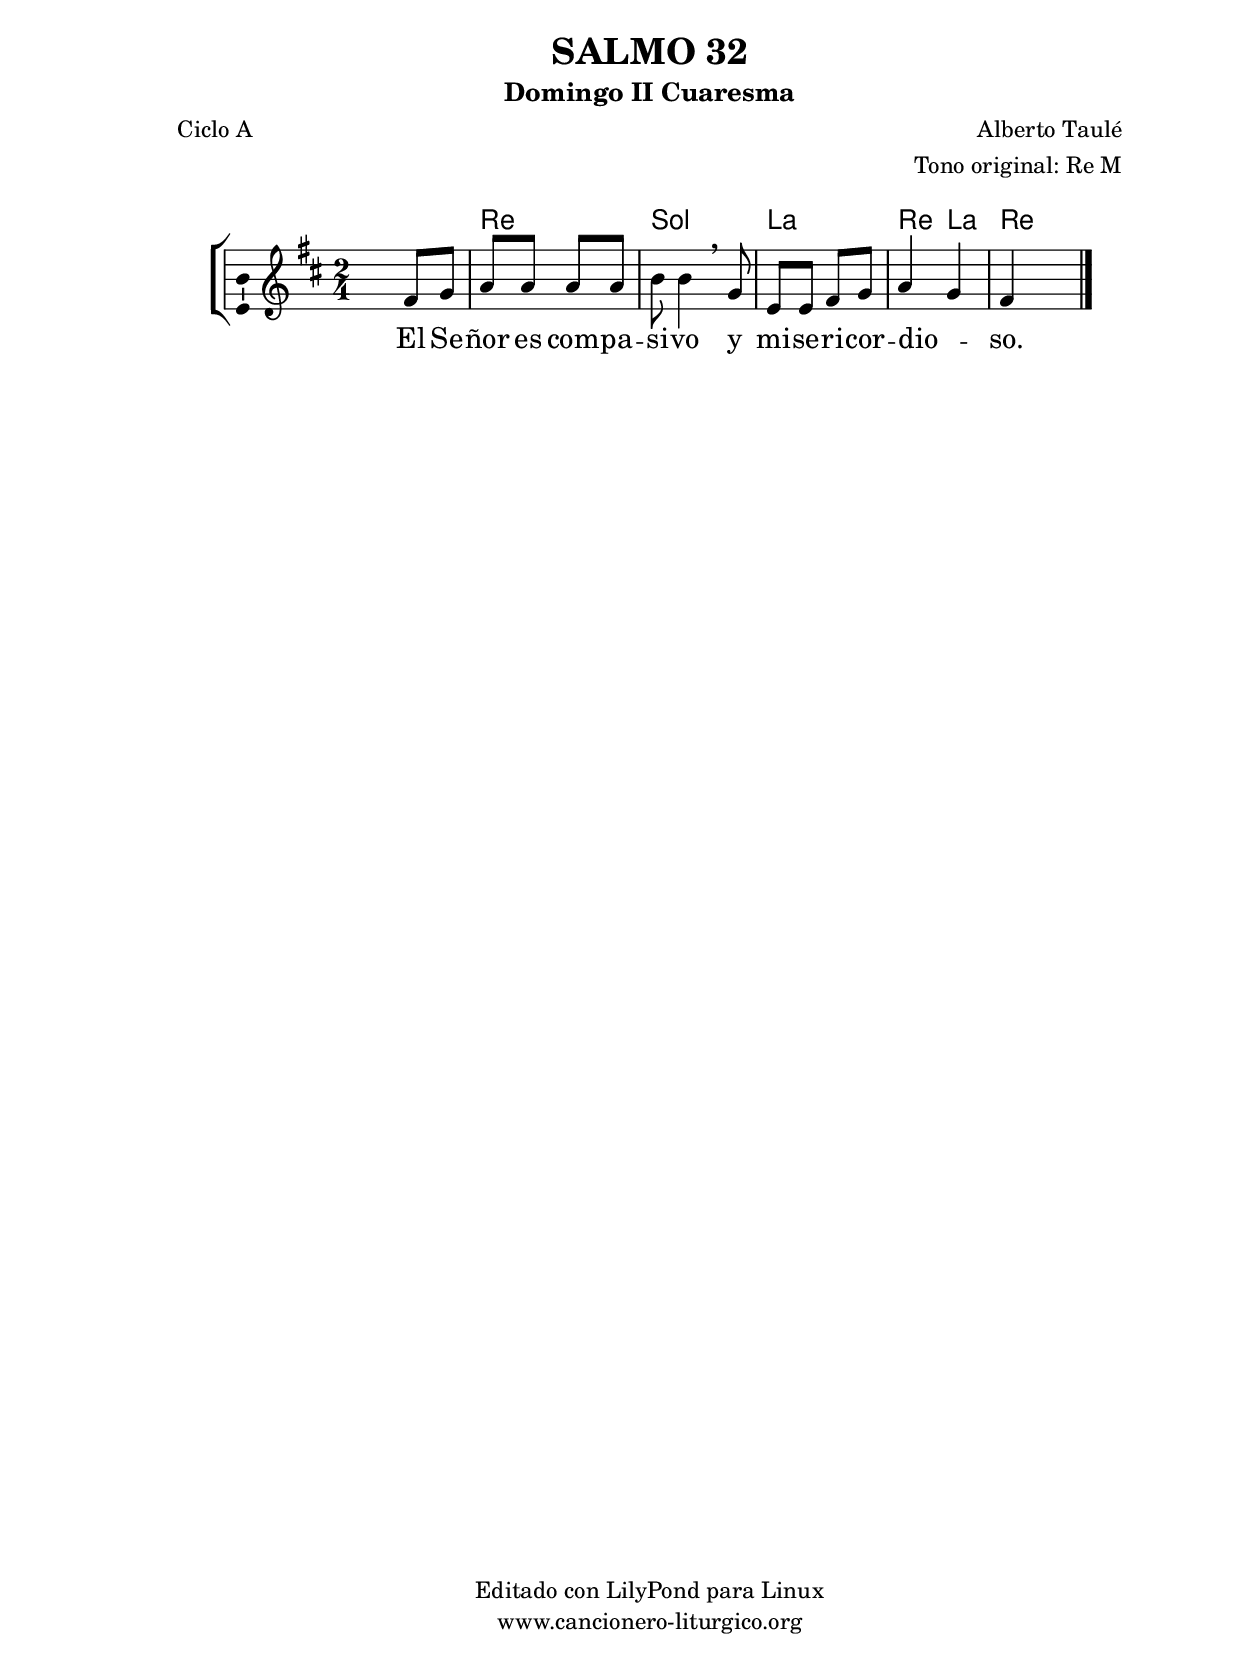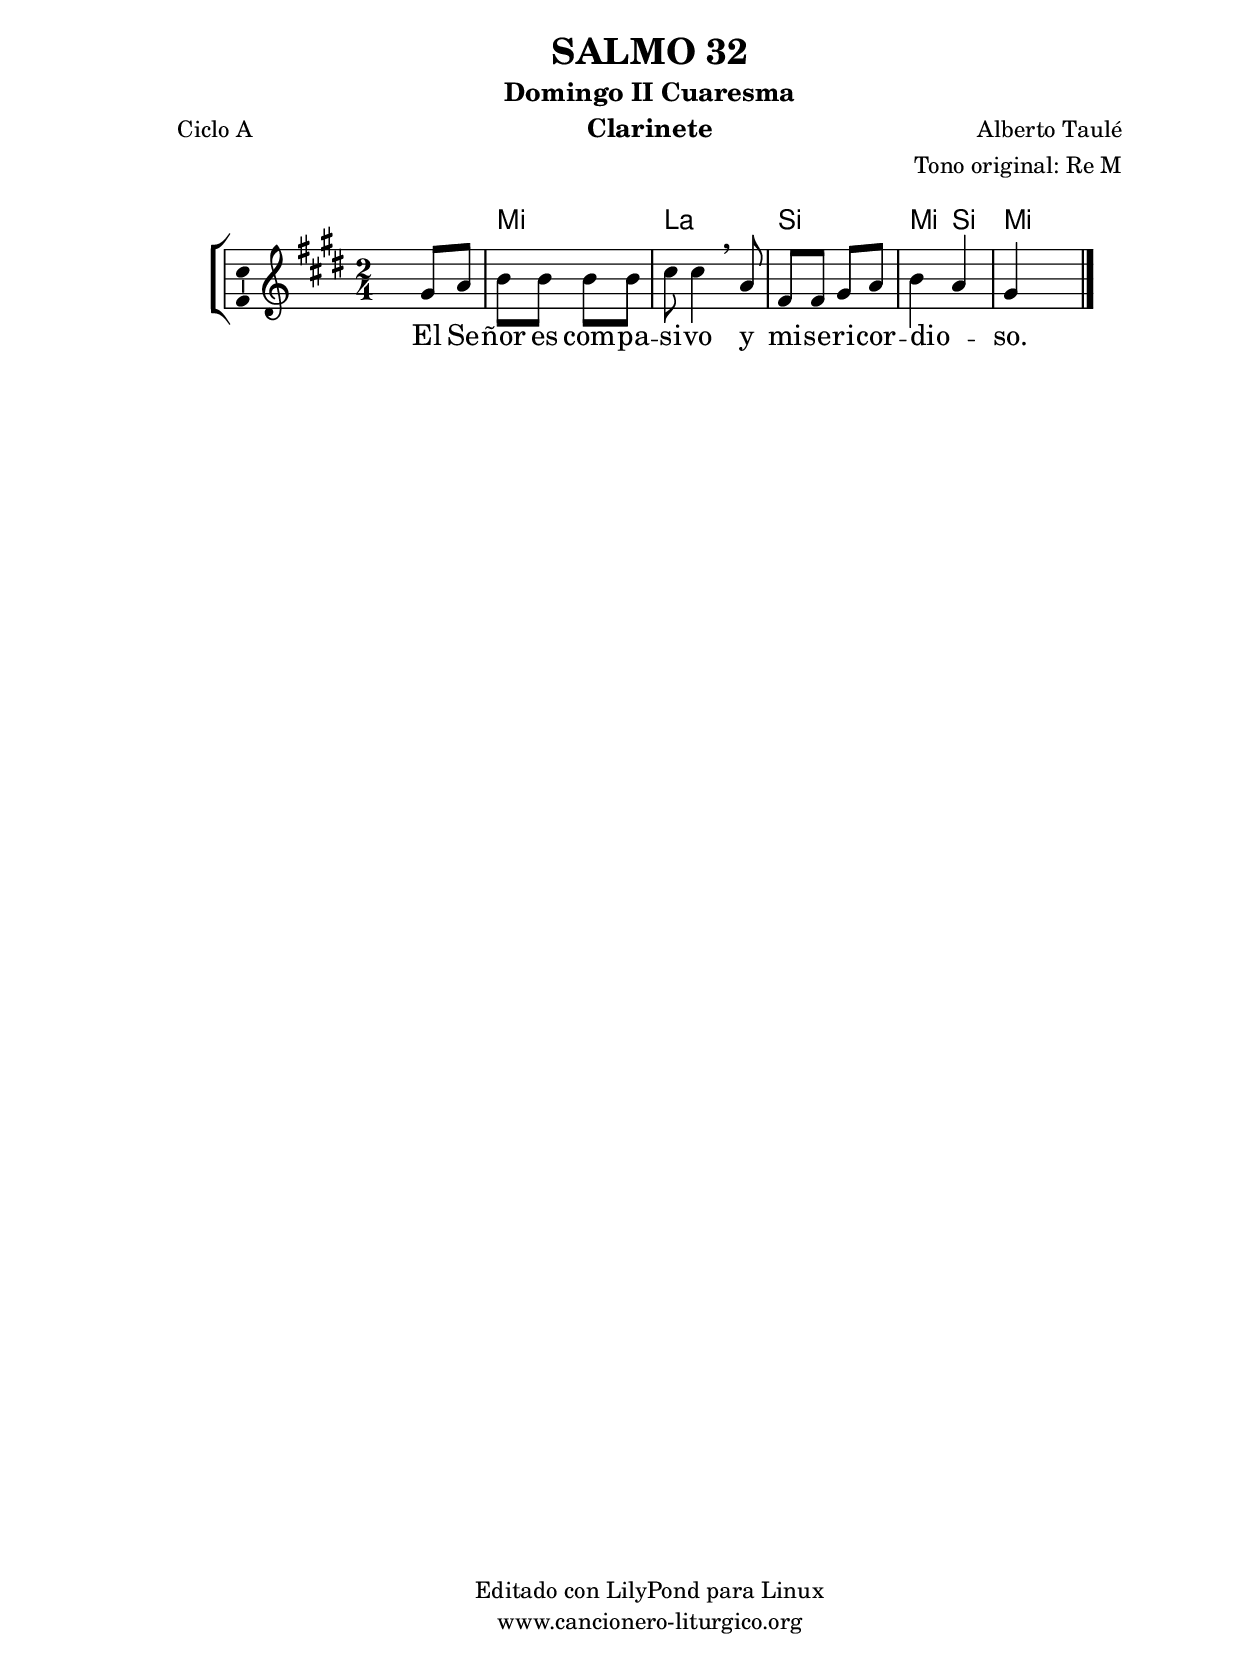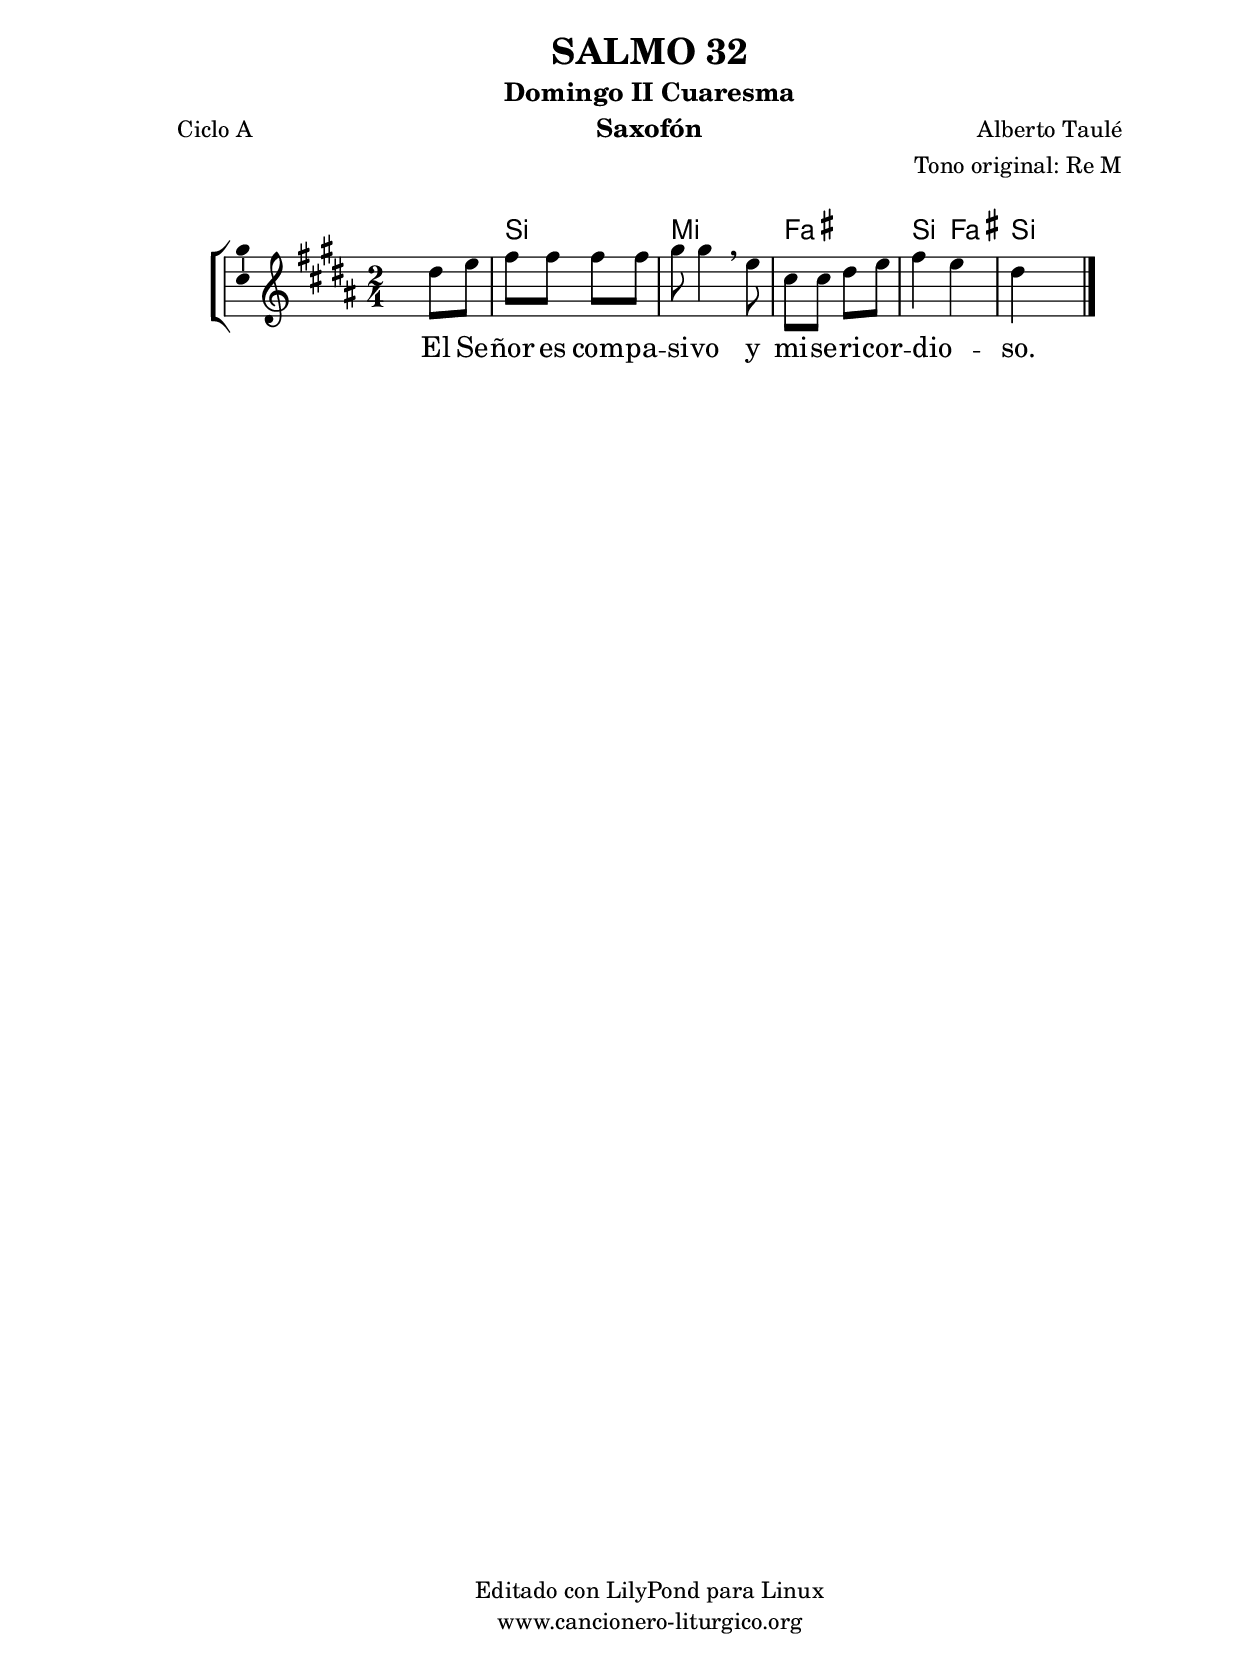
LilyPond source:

%
%para convertir .midi en .wav:
%timidity filename.midi -Ow -o finename.wav
%
%
%Para convertir de .wav a .mp3:
%lame -h -m j filename.wav
%
%
%para escuchar el midi:
%timidity nombrefichero.midi
%


%versión de lilypond para la que se ha escrito esta partitura:
\version "2.16.0"

	%Tamaño papel
	#(set-default-paper-size "a4")
	%Tamaño partitura
	#(set-global-staff-size 20)
	%No responde al pulsar sobre una nota
	#(ly:set-option 'point-and-click #f)

%parámetros del encabezamiento:
\header {
	title = "SALMO 32"
	subtitle = "Domingo II Cuaresma"
	composer = "Alberto Taulé"
	poet = "Ciclo A"
	meter = ""
	arranger = "Tono original: Re M"
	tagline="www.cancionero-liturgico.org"
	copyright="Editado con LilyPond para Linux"
	}

%parámetros asociados al papel:
\paper  {
	oddHeaderMarkup = \markup {\fill-line { \on-the-fly #not-first-page \fromproperty #'header:title \on-the-fly #not-first-page \fromproperty #'header:composer }}
	evenHeaderMarkup = \markup {\fill-line { \fromproperty #'header:composer \fromproperty #'header:title }}
	#(set-paper-size "a4")
	print-page-number = ##f
	first-page-number = 1
	print-first-page-number = ##f
%	head-separation = 3.0 \cm
	top-margin = 2.0 \cm
	bottom-margin = 0.5\cm
%%%	bottom-margin = -1.0\cm
	left-margin = 3.0 \cm
	line-width = 16.0 \cm 
	indent = 8\mm
	interscoreline = 2.\mm
	between-system-space = 15\mm
%	para que las partituras no llenen la hoja:
	ragged-bottom = ##t
%	idem para la última hoja:
	ragged-last-bottom = ##f
%	para que las partituras llenen el ancho del papel:
	ragged-last = ##f
	after-title-space = 2.5 \cm
%page-count=1
%system-count=1

	%Flexible Vertical Spacing
%	markup-markup-spacing =
%	#'((basic-distance . 15) (minimum-distance . 15) (padding . 3))
	markup-system-spacing =
	#'((basic-distance . 15) (minimum-distance . 15) (padding . 3))
	system-system-spacing =
	#'((basic-distance . 15) (minimum-distance . 15) (padding . 3))
	score-system-spacing =
	#'((basic-distance . 15) (minimum-distance . 15) (padding . 5))
%	top-system-spacing = % header
%	#'((basic-distance . 8) (minimum-distance . 0) (padding . 3))
%	top-markup-spacing =
%	#'((basic-distance . 20) (minimum-distance . 20) (padding . 3))
	last-bottom-spacing = % footer
	#'((basic-distance . 5) (minimum-distance . 5) (padding . 3))
%	score-markup-spacing =
%	#'((basic-distance . 16) (minimum-distance . 13) (padding . 3))

	}


%parámetros que afectan a toda la partitura:
global =  {
	%clave de sol (G):
	\clef G
	%armadura:
%	\transpose d ees
	\key d \major
	\tempo 4=90
	\set Score.tempoHideNote = ##t
	}


acordes = {
	\italianChords
	\chordmode {
%	\transpose d ees
{

s2
d2 g a d4 a d2 s2

	}
	}
}

melodia = 
%	\transpose d ees
{
	\relative c'{
	\time 2/4

s4 fis8 g
a8 a a a
b8 b4 \breathe g8
e8 e fis g
a4 g
fis4 s4

	\bar "|."
	}
	}


texto = \lyricmode {
El Se -- ñor es com -- pa -- si -- vo y mi -- se -- ri -- cor -- dio -- _ so.
	}


acordesStaff = \context ChordNames = acordesStaff <<
	\set chordChanges = ##t
	\acordes
	>>


vozStaff = \context Voice = vozStaff
\with {\consists "Ambitus_engraver"}
<<
%	\set Staff.instrumentName = ""
%	\set Staff.shortInstrumentName = ""
%	\set Staff.midiInstrument = #"clarinet"
%	\set Staff.midiInstrument = #"cello"
%	\set Staff.midiInstrument = #"flute"
	\set Staff.midiInstrument = #"electric guitar (jazz)"
%	\set Staff.midiInstrument = #"english horn"
%	\set Staff.midiInstrument = #"violin"
%	\set Staff.midiInstrument = #"glockenspiel"
	\set Staff.midiMinimumVolume = #0.7
	\set Staff.midiMaximumVolume = #0.9
	\global
	\melodia
	>>


textoStaff = \context Lyrics = textoStaff <<
	\lyricsto vozStaff \texto
	>>

\book {
	\score {
		\context ChoirStaff {
			\override StaffGroup.SystemStartBracket #'collapse-height = #1
			\override Score.SystemStartBar #'collapse-height = #1
			<<
			\acordesStaff
			\vozStaff
			\textoStaff
			>>
			}
		\layout {
	    		\context {
				\Lyrics
				\override LyricText #'font-size = #2
				}
	   		 \context {
				\Score
				%fontSize = #3
				\override StaffSymbol #'staff-space = #(magstep +3)
				%\override Beam #'thickness = #0.55
				%\override SpacingSpanner #'spacing-increment = #1.0
				%\override Slur #'height-limit = #1.5
				}
			}
		}
	\score {
		\unfoldRepeats
		\context ChoirStaff {
			<<
			\acordesStaff
			\vozStaff
			>>
			}
		\midi {
	  		\context {
	  			\Score
				tempoWholesPerMinute = #(ly:make-moment 70 4)
				}
			}
		}
	}

%Partitura para clarinete
#(define output-suffix "C")
\book {
	\header{
		instrument = "Clarinete"
		}
	\score {
		\context ChoirStaff {
			\override StaffGroup.SystemStartBracket #'collapse-height = #1
			\override Score.SystemStartBar #'collapse-height = #1
\transpose c d
			<<
			\acordesStaff
			\vozStaff
			\textoStaff
			>>
			}
		\layout {
	    		\context {
				\Lyrics
				\override LyricText #'font-size = #2
				}
	   		 \context {
				\Score
				%fontSize = #3
				\override StaffSymbol #'staff-space = #(magstep +3)
				%\override Beam #'thickness = #0.55
				%\override SpacingSpanner #'spacing-increment = #1.0
				%\override Slur #'height-limit = #1.5
				}
			}
		}
	}

%Partitura para saxofón
#(define output-suffix "S")
\book {
	\header{
		instrument = "Saxofón"
		}
	\score {
		\context ChoirStaff {
			\override StaffGroup.SystemStartBracket #'collapse-height = #1
			\override Score.SystemStartBar #'collapse-height = #1
\transpose c a
			<<
			\acordesStaff
			\vozStaff
			\textoStaff
			>>
			}
		\layout {
	    		\context {
				\Lyrics
				\override LyricText #'font-size = #2
				}
	   		 \context {
				\Score
				%fontSize = #3
				\override StaffSymbol #'staff-space = #(magstep +3)
				%\override Beam #'thickness = #0.55
				%\override SpacingSpanner #'spacing-increment = #1.0
				%\override Slur #'height-limit = #1.5
				}
			}
		}
	}

